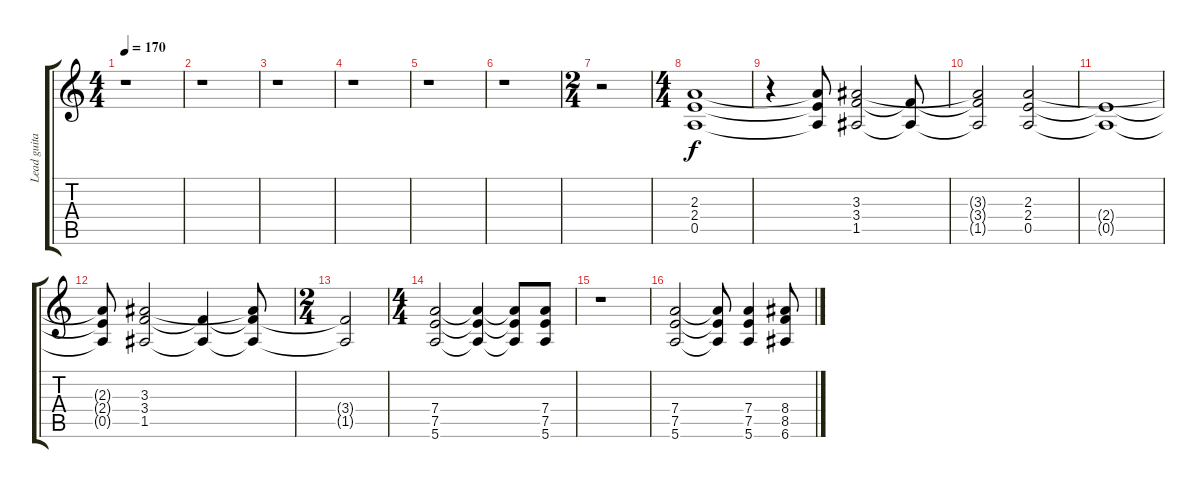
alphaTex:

\track ("Lead guitar" "Lead guita") {instrument distortionguitar}
\staff {score tabs}
\tuning (E4 B3 G3 D3 A2 E2) {hide}
\ts (4 4)
\tempo 170
\clef g2
\ks c
r.1{dy f instrument distortionguitar} |
r.1 |
r.1 |
r.1 |
r.1 |
r.1 |
\ts (2 4)
r.2 |
\ts (4 4)
(2.3 2.4 0.5).1 |
r.4 (2.3{t} 2.4{t} 0.5{t}).8 (3.3 3.4 1.5).2 (3.4{t} 1.5{t}).8 |
(3.3{t} 3.4{t} 1.5{t}).2 (2.3 2.4 0.5).2 |
(2.4{t} 0.5{t}).1 |
(2.3{t} 2.4{t} 0.5{t}).8 (3.3 3.4 1.5).2 (3.4{t} 1.5{t}).4 (3.3{t} 3.4{t} 1.5{t}).8 |
\ts (2 4)
(3.4{t} 1.5{t}).2 |
\ts (4 4)
(7.4 7.5 5.6).2 (7.4{t} 7.5{t} 5.6{t}).4 (7.4{t} 7.5{t} 5.6{t}).8 (7.4 7.5 5.6).8 |
r.1 |
(7.4 7.5 5.6).2 (7.4{t} 7.5{t} 5.6{t}).8 (7.4 7.5 5.6).4 (8.4 8.5 6.6).8
